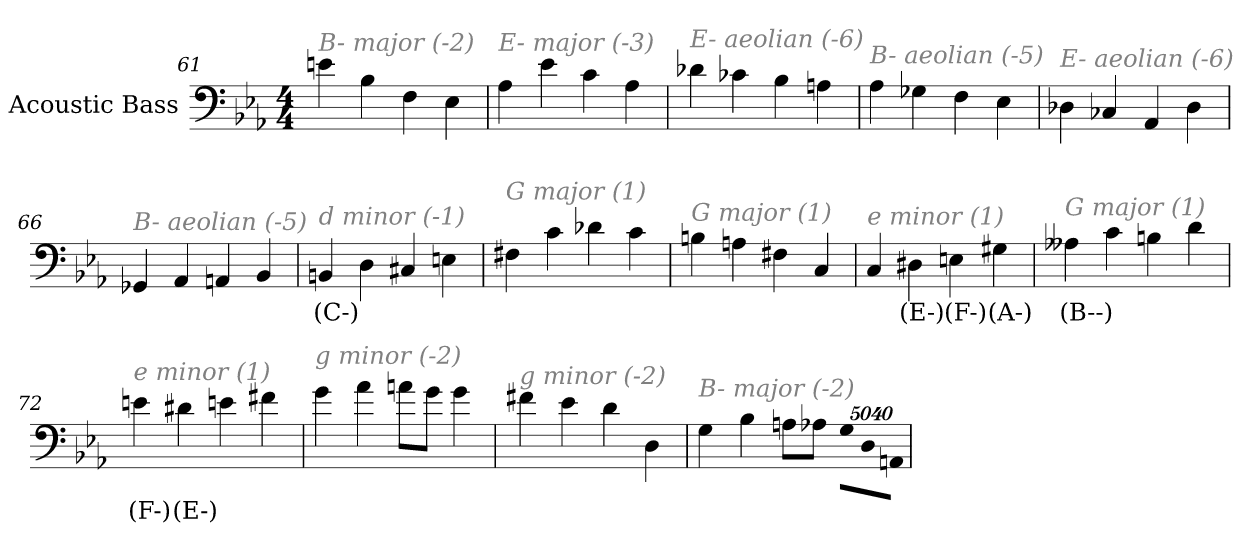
**kern	**text
*part1	*part1
*staff1	*staff1
*I"Acoustic Bass	*
*clefF4	*
*ITrd7c12	*
*k[b-e-a-]	*
*E-:	*
*M4/4	*
=61	=61
!LO:TX:i:color=#808080:t=B- major (-2)	!
4En	.
4BB-	.
4FF	.
4EE-	.
=62	=62
!LO:TX:i:color=#808080:t=E- major (-3)	!
4AA-	.
4E-	.
4C	.
4AA-	.
=63	=63
!LO:TX:i:color=#808080:t=E- aeolian (-6)	!
4D-X	.
4C-X	.
4BB-	.
4AAn	.
=64	=64
!LO:TX:i:color=#808080:t=B- aeolian (-5)	!
4AA-	.
4GG-X	.
4FF	.
4EE-	.
=65	=65
!LO:TX:i:color=#808080:t=E- aeolian (-6)	!
4DD-X	.
4CC-X	.
4AAA-	.
4DD-	.
=66	=66
!LO:TX:i:color=#808080:t=B- aeolian (-5)	!
4GGG-X	.
4AAA-	.
4AAAn	.
4BBB-	.
=67	=67
!LO:TX:i:color=#808080:t=d minor (-1)	!
4BBBni	(C-)
4DD	.
4CC#X	.
4EEn	.
=68	=68
!LO:TX:i:color=#808080:t=G major (1)	!
4FF#X	.
4C	.
4D-X	.
4C	.
=69	=69
!LO:TX:i:color=#808080:t=G major (1)	!
4BBn	.
4AAn	.
4FF#X	.
4CC	.
=70	=70
!LO:TX:i:color=#808080:t=e minor (1)	!
4CC	.
4DD#Xi	(E-)
4EEni	(F-)
4GG#Xi	(A-)
=71	=71
!LO:TX:i:color=#808080:t=G major (1)	!
4AA--Xi	(B--)
4C	.
4BBn	.
4D	.
=72	=72
!LO:TX:i:color=#808080:t=e minor (1)	!
4Eni	(F-)
4D#Xi	(E-)
4En	.
4F#X	.
=73	=73
!LO:TX:i:color=#808080:t=g minor (-2)	!
4G	.
4A-	.
8AnL	.
8GJ	.
4G	.
=74	=74
!LO:TX:i:color=#808080:t=g minor (-2)	!
4F#X	.
4E-	.
4D	.
4DD	.
=75	=75
!LO:TX:i:color=#808080:t=B- major (-2)	!
4GG	.
4BB-	.
8AAnL	.
8AA-XJ	.
!LO:N:vis=8	!
40320%3347GGL	.
!LO:N:vis=8	!
40320%3347DD	.
!LO:N:vis=8	!
40320%3347AAAnJ	.
=	=
*-	*-
